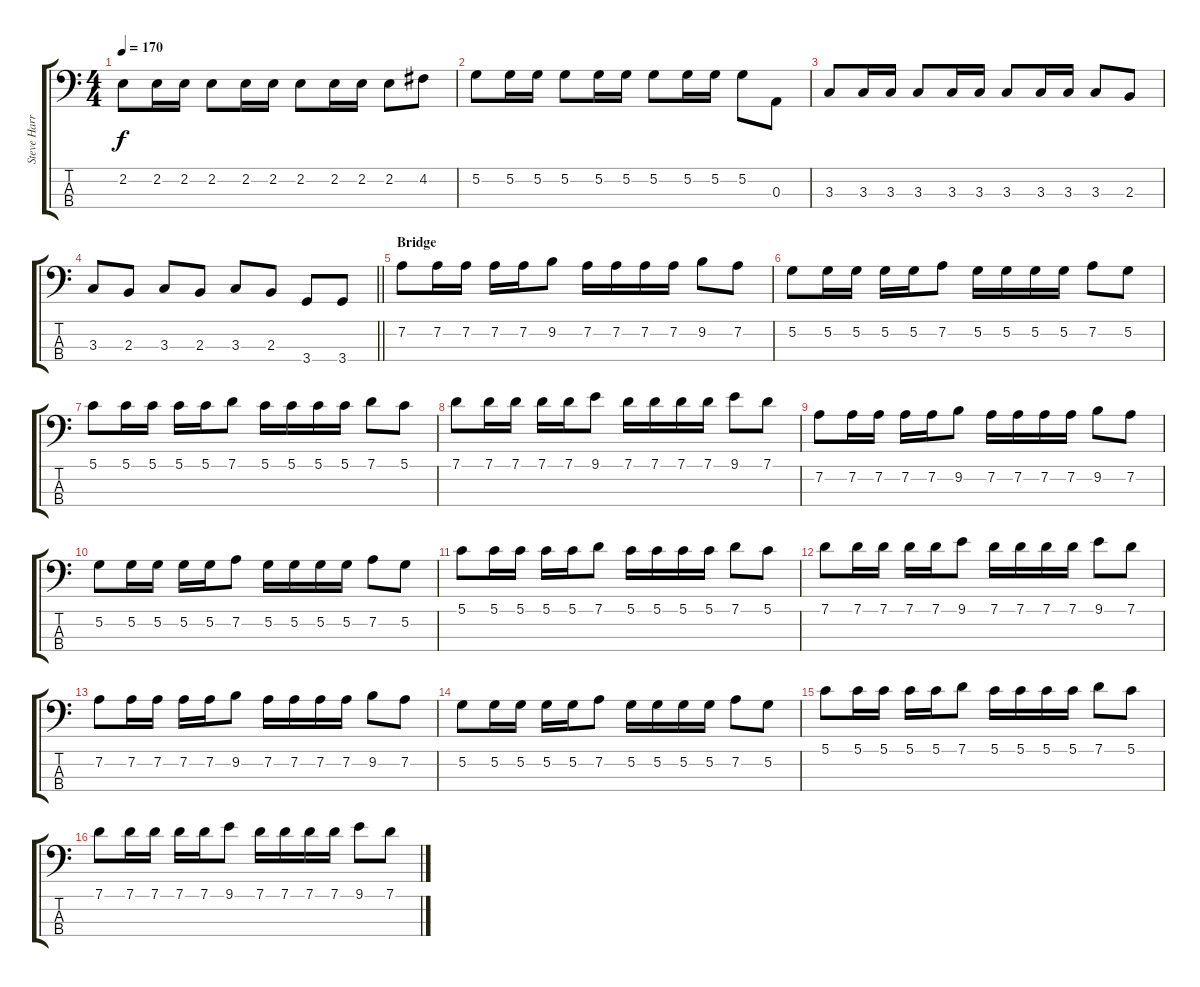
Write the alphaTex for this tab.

\track ("Steve Harris" "Steve Harr") {instrument electricbassfinger}
\staff {score tabs}
\tuning (G2 D2 A1 E1) {hide}
\ts (4 4)
\tempo 170
\clef f4
\ks c
2.2.8{dy f} 2.2.16 2.2.16 2.2.8 2.2.16 2.2.16 2.2.8 2.2.16 2.2.16 2.2.8 4.2.8 |
5.2.8 5.2.16 5.2.16 5.2.8 5.2.16 5.2.16 5.2.8 5.2.16 5.2.16 5.2.8 0.3.8 |
3.3.8 3.3.16 3.3.16 3.3.8 3.3.16 3.3.16 3.3.8 3.3.16 3.3.16 3.3.8 2.3.8 |
\barLineRight lightlight
3.3.8 2.3.8 3.3.8 2.3.8 3.3.8 2.3.8 3.4.8 3.4.8 |
\section ("" "Bridge")
7.2.8 7.2.16 7.2.16 7.2.16 7.2.16 9.2.8 7.2.16 7.2.16 7.2.16 7.2.16 9.2.8 7.2.8 |
5.2.8 5.2.16 5.2.16 5.2.16 5.2.16 7.2.8 5.2.16 5.2.16 5.2.16 5.2.16 7.2.8 5.2.8 |
5.1.8 5.1.16 5.1.16 5.1.16 5.1.16 7.1.8 5.1.16 5.1.16 5.1.16 5.1.16 7.1.8 5.1.8 |
7.1.8 7.1.16 7.1.16 7.1.16 7.1.16 9.1.8 7.1.16 7.1.16 7.1.16 7.1.16 9.1.8 7.1.8 |
7.2.8 7.2.16 7.2.16 7.2.16 7.2.16 9.2.8 7.2.16 7.2.16 7.2.16 7.2.16 9.2.8 7.2.8 |
5.2.8 5.2.16 5.2.16 5.2.16 5.2.16 7.2.8 5.2.16 5.2.16 5.2.16 5.2.16 7.2.8 5.2.8 |
5.1.8 5.1.16 5.1.16 5.1.16 5.1.16 7.1.8 5.1.16 5.1.16 5.1.16 5.1.16 7.1.8 5.1.8 |
7.1.8 7.1.16 7.1.16 7.1.16 7.1.16 9.1.8 7.1.16 7.1.16 7.1.16 7.1.16 9.1.8 7.1.8 |
7.2.8 7.2.16 7.2.16 7.2.16 7.2.16 9.2.8 7.2.16 7.2.16 7.2.16 7.2.16 9.2.8 7.2.8 |
5.2.8 5.2.16 5.2.16 5.2.16 5.2.16 7.2.8 5.2.16 5.2.16 5.2.16 5.2.16 7.2.8 5.2.8 |
5.1.8 5.1.16 5.1.16 5.1.16 5.1.16 7.1.8 5.1.16 5.1.16 5.1.16 5.1.16 7.1.8 5.1.8 |
7.1.8 7.1.16 7.1.16 7.1.16 7.1.16 9.1.8 7.1.16 7.1.16 7.1.16 7.1.16 9.1.8 7.1.8
